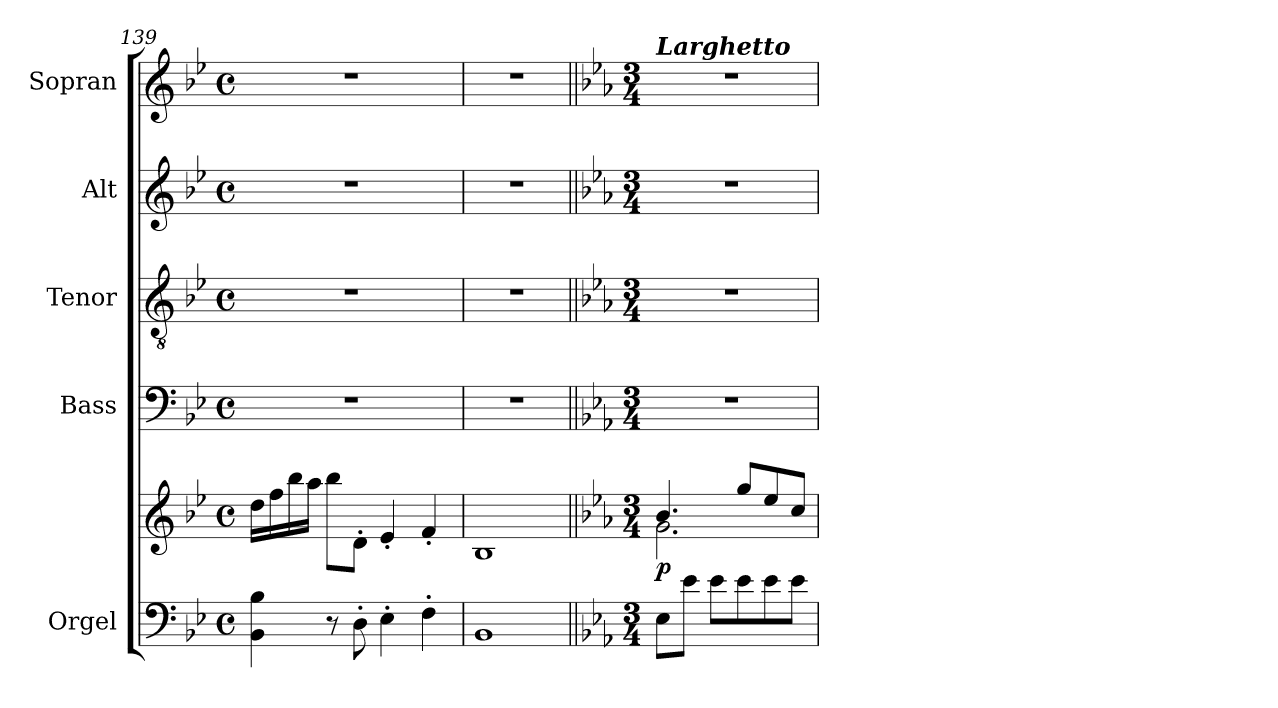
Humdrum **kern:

**kern	**kern	**dynam	**kern	**kern	**kern	**kern
*part5	*part5	*part5	*part4	*part3	*part2	*part1
*staff6	*staff5	*staff5/6	*staff4	*staff3	*staff2	*staff1
*I"Orgel	*	*	*I"Bass	*I"Tenor	*I"Alt	*I"Sopran
*I'Org.	*	*	*I'B.	*I'T.	*I'A.	*I'S.
!!LO:PB:g=z
*clefF4	*clefG2	*	*clefF4	*clefGv2	*clefG2	*clefG2
*k[b-e-]	*k[b-e-]	*	*k[b-e-]	*k[b-e-]	*k[b-e-]	*k[b-e-]
*B-:	*B-:	*	*B-:	*B-:	*B-:	*B-:
*M4/4	*M4/4	*	*M4/4	*M4/4	*M4/4	*M4/4
*met(c)	*met(c)	*	*met(c)	*met(c)	*met(c)	*met(c)
=139	=139	=139	=139	=139	=139	=139
4BB-\ 4B-\	16dd\LL	.	1r	1r	1r	1r
.	16ff\	.	.	.	.	.
.	16bb-\	.	.	.	.	.
.	16aa\JJ	.	.	.	.	.
8r	8bb-\L	.	.	.	.	.
8D'>\	8d'>\J	.	.	.	.	.
4E-'>\	4e-'</	.	.	.	.	.
4F'>\	4f'</	.	.	.	.	.
=140	=140	=140	=140	=140	=140	=140
1BB-	1B-	.	1r	1r	1r	1r
=141||	=141||	=141||	=141||	=141||	=141||	=141||
*k[b-e-a-]	*k[b-e-a-]	*	*k[b-e-a-]	*k[b-e-a-]	*k[b-e-a-]	*k[b-e-a-]
*E-:	*E-:	*	*E-:	*E-:	*E-:	*E-:
*M3/4	*M3/4	*	*M3/4	*M3/4	*M3/4	*M3/4
*	*^	*	*	*	*	*
!	!	!	!	!	!	!	!LO:TX:a:Bi:t=Larghetto
!	!	!	!LO:DY:b	!	!	!	!
8E-\L	4.b-/	2.g\	p	2.r	2.r	2.r	2.r
8e-\J	.	.	.	.	.	.	.
8e-\L	.	.	.	.	.	.	.
8e-\	8gg/L	.	.	.	.	.	.
8e-\	8ee-/	.	.	.	.	.	.
8e-\J	8cc/J	.	.	.	.	.	.
*	*v	*v	*	*	*	*	*
=	=	=	=	=	=	=
*-	*-	*-	*-	*-	*-	*-
